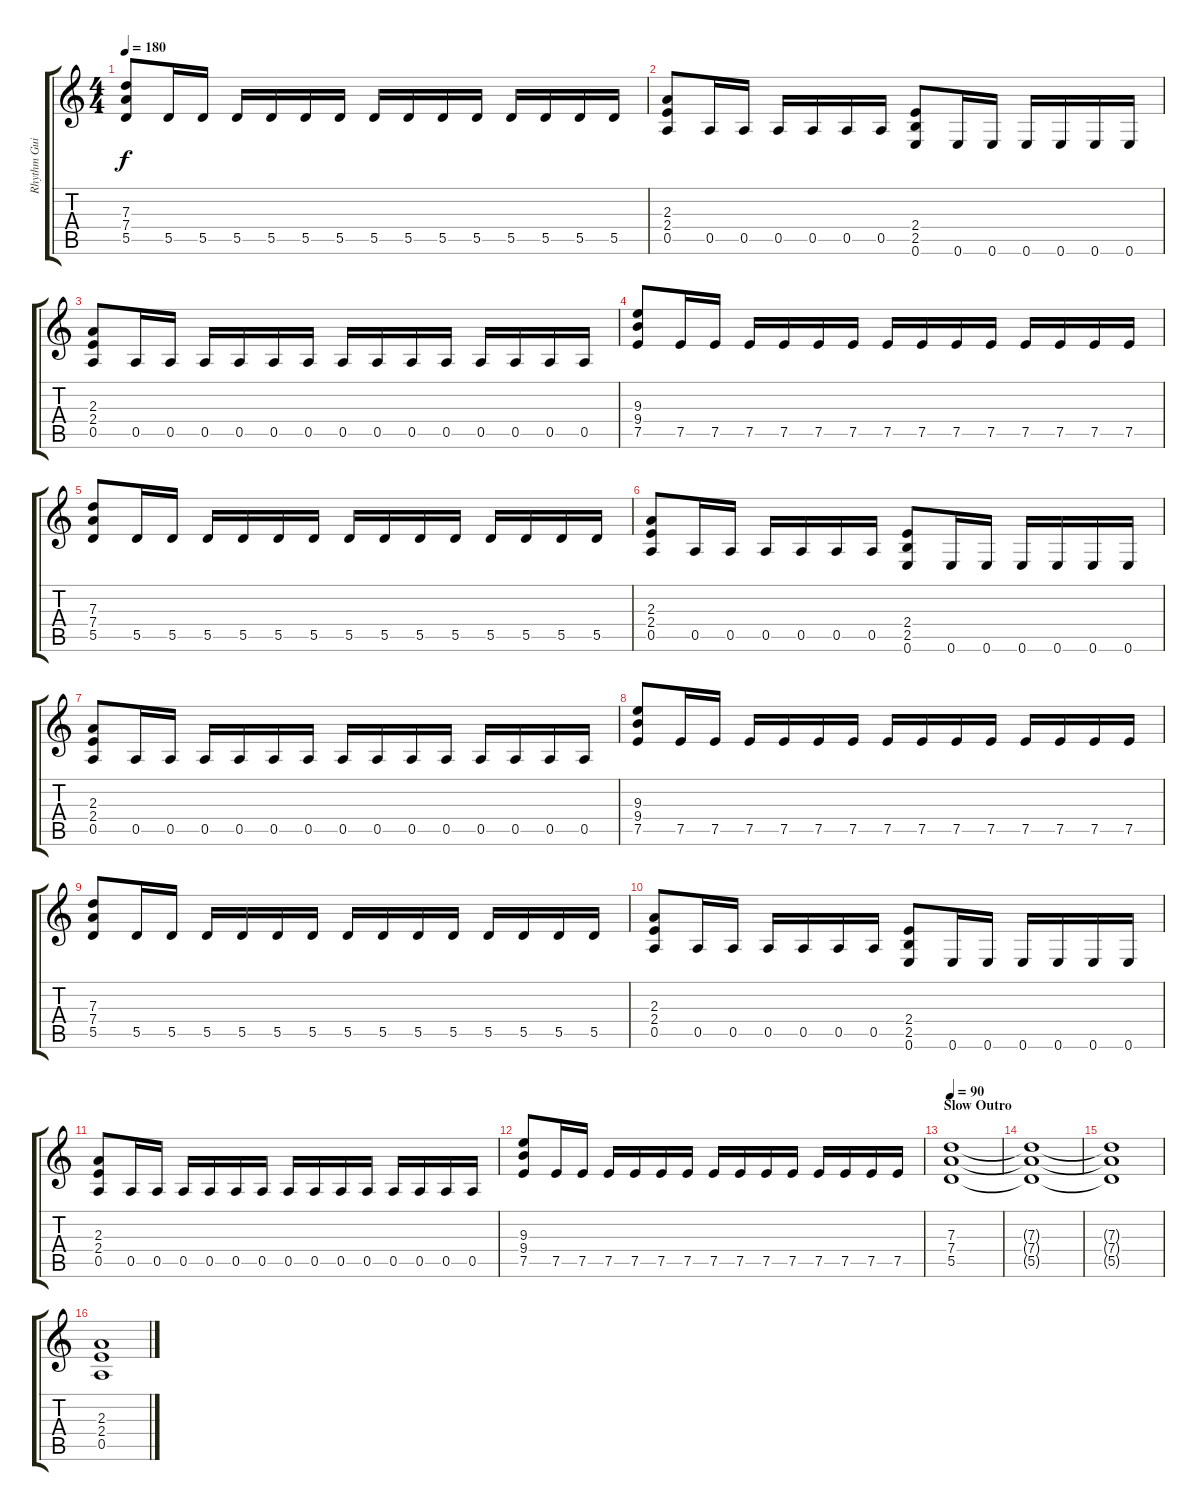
\track ("Rhythm Guitar 2 " "Rhythm Gui") {instrument overdrivenguitar}
\staff {score tabs}
\tuning (E4 B3 G3 D3 A2 E2) {hide}
\ts (4 4)
\tempo 180
\clef g2
\ks c
(7.3 7.4 5.5).8{dy f} 5.5.16 5.5.16 5.5.16 5.5.16 5.5.16 5.5.16 5.5.16 5.5.16 5.5.16 5.5.16 5.5.16 5.5.16 5.5.16 5.5.16 |
(2.3 2.4 0.5).8 0.5.16 0.5.16 0.5.16 0.5.16 0.5.16 0.5.16 (2.4 2.5 0.6).8 0.6.16 0.6.16 0.6.16 0.6.16 0.6.16 0.6.16 |
(2.3 2.4 0.5).8 0.5.16 0.5.16 0.5.16 0.5.16 0.5.16 0.5.16 0.5.16 0.5.16 0.5.16 0.5.16 0.5.16 0.5.16 0.5.16 0.5.16 |
(9.3 9.4 7.5).8 7.5.16 7.5.16 7.5.16 7.5.16 7.5.16 7.5.16 7.5.16 7.5.16 7.5.16 7.5.16 7.5.16 7.5.16 7.5.16 7.5.16 |
(7.3 7.4 5.5).8 5.5.16 5.5.16 5.5.16 5.5.16 5.5.16 5.5.16 5.5.16 5.5.16 5.5.16 5.5.16 5.5.16 5.5.16 5.5.16 5.5.16 |
(2.3 2.4 0.5).8 0.5.16 0.5.16 0.5.16 0.5.16 0.5.16 0.5.16 (2.4 2.5 0.6).8 0.6.16 0.6.16 0.6.16 0.6.16 0.6.16 0.6.16 |
(2.3 2.4 0.5).8 0.5.16 0.5.16 0.5.16 0.5.16 0.5.16 0.5.16 0.5.16 0.5.16 0.5.16 0.5.16 0.5.16 0.5.16 0.5.16 0.5.16 |
(9.3 9.4 7.5).8 7.5.16 7.5.16 7.5.16 7.5.16 7.5.16 7.5.16 7.5.16 7.5.16 7.5.16 7.5.16 7.5.16 7.5.16 7.5.16 7.5.16 |
(7.3 7.4 5.5).8 5.5.16 5.5.16 5.5.16 5.5.16 5.5.16 5.5.16 5.5.16 5.5.16 5.5.16 5.5.16 5.5.16 5.5.16 5.5.16 5.5.16 |
(2.3 2.4 0.5).8 0.5.16 0.5.16 0.5.16 0.5.16 0.5.16 0.5.16 (2.4 2.5 0.6).8 0.6.16 0.6.16 0.6.16 0.6.16 0.6.16 0.6.16 |
(2.3 2.4 0.5).8 0.5.16 0.5.16 0.5.16 0.5.16 0.5.16 0.5.16 0.5.16 0.5.16 0.5.16 0.5.16 0.5.16 0.5.16 0.5.16 0.5.16 |
(9.3 9.4 7.5).8 7.5.16 7.5.16 7.5.16 7.5.16 7.5.16 7.5.16 7.5.16 7.5.16 7.5.16 7.5.16 7.5.16 7.5.16 7.5.16 7.5.16 |
\section ("" "Slow Outro")
\tempo 90
(7.3 7.4 5.5).1 |
(7.3{t} 7.4{t} 5.5{t}).1 |
(7.3{t} 7.4{t} 5.5{t}).1 |
(2.3 2.4 0.5).1
